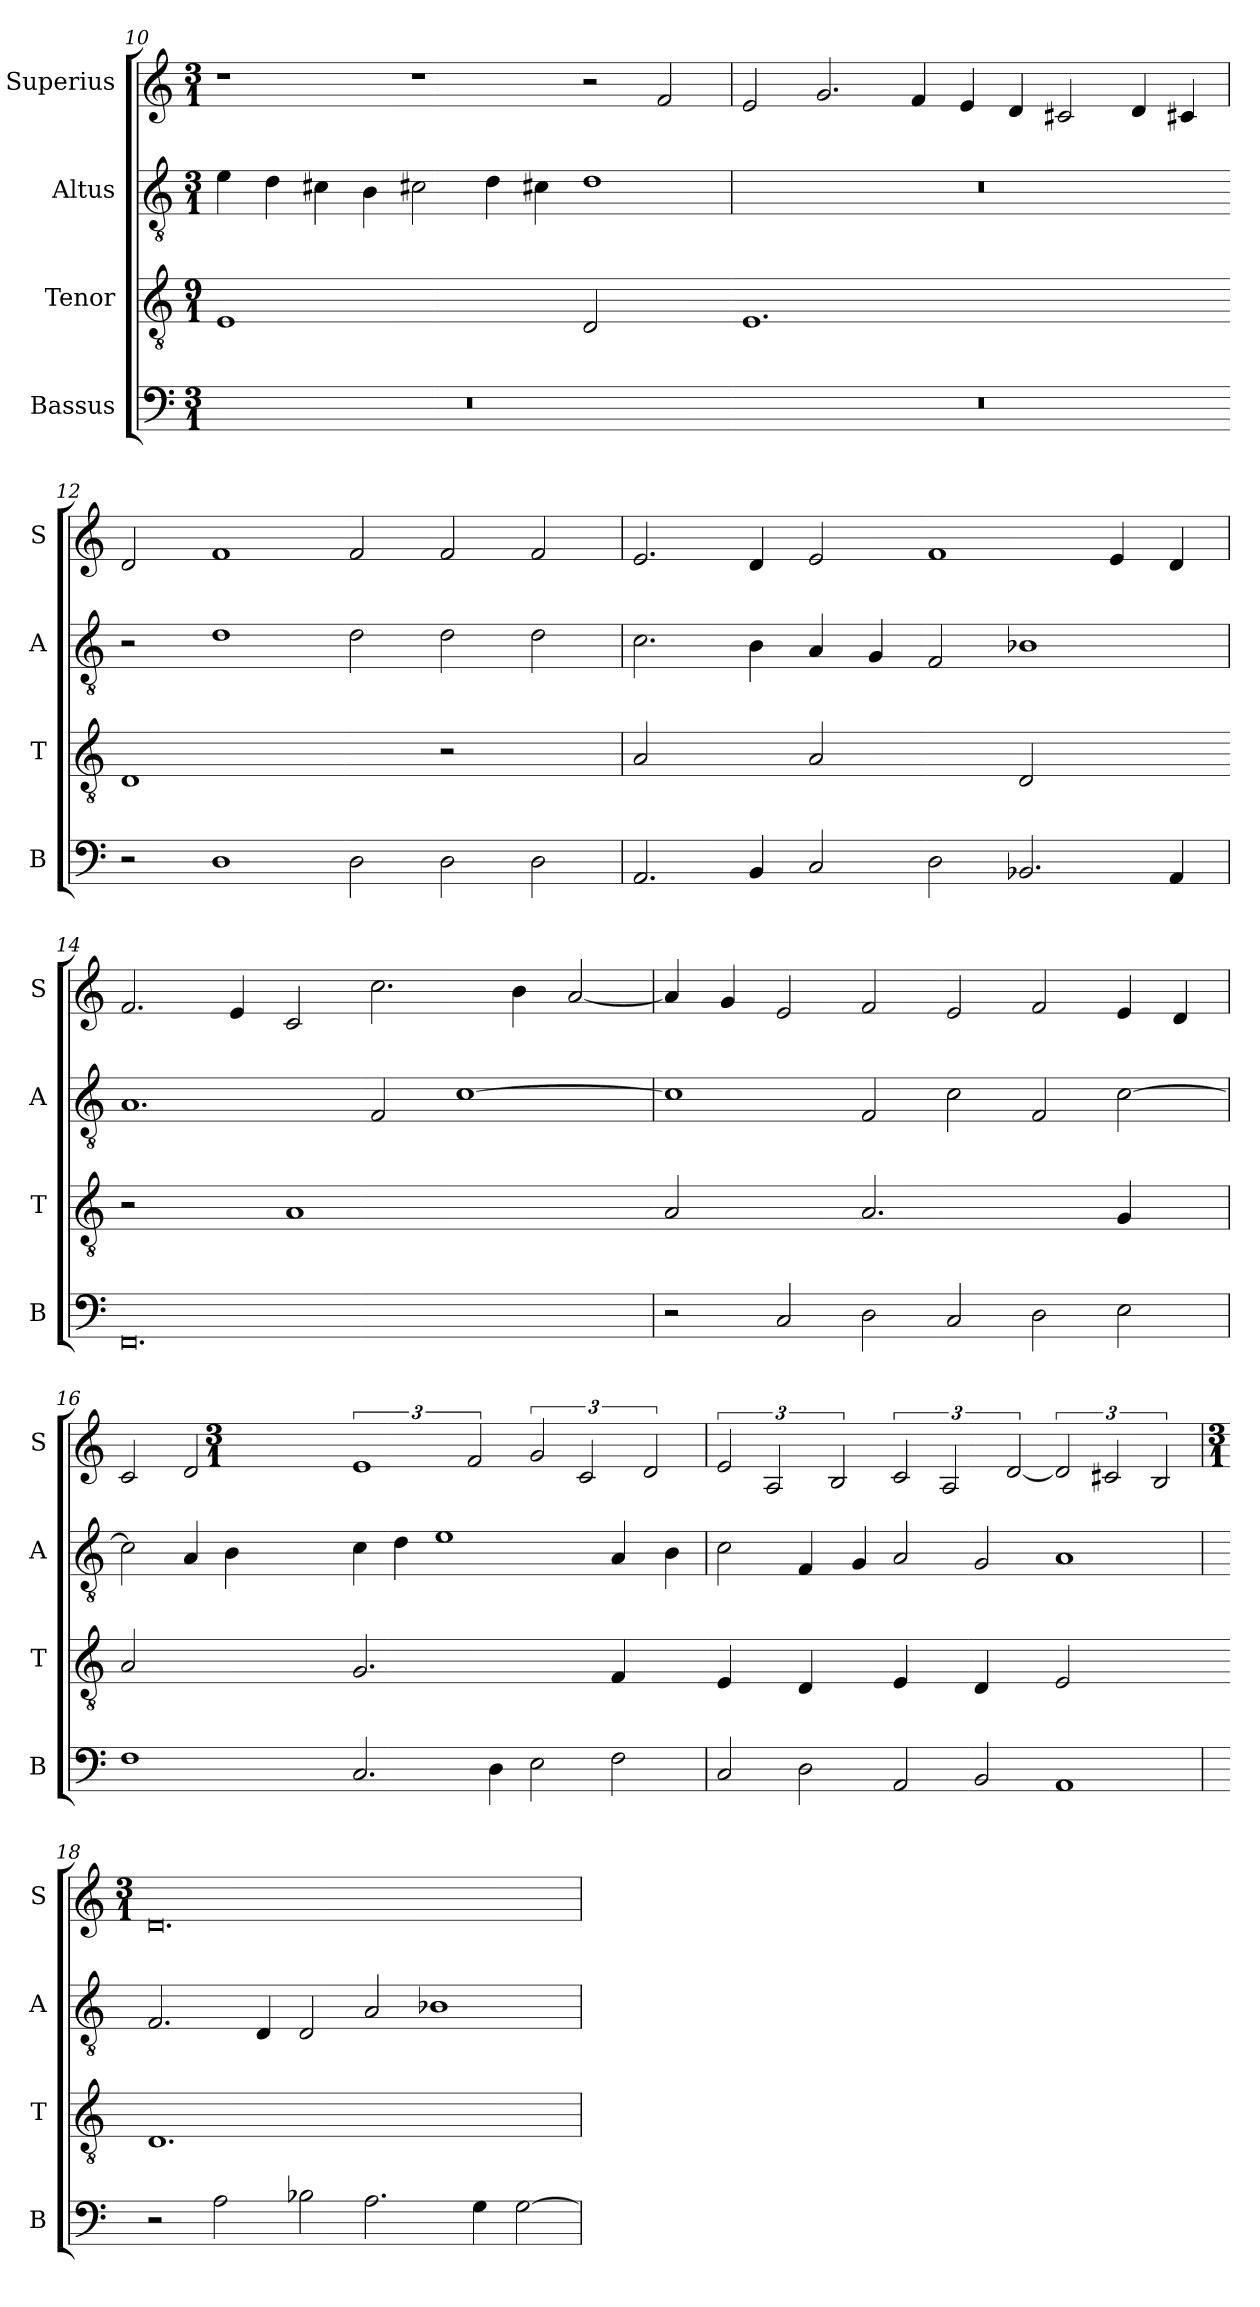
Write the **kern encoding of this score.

**kern	**kern	**kern	**kern
*part4	*part3	*part2	*part1
*staff4	*staff3	*staff2	*staff1
*I"Bassus	*I"Tenor	*I"Altus	*I"Superius
*I'B	*I'T	*I'A	*I'S
*clefF4	*clefGv2	*clefGv2	*clefG2
*k[]	*k[]	*k[]	*k[]
*M3/1	*M9/1	*M3/1	*M3/1
=10	=10	=10	=10
!	!LO:N:vis=1	!	!
0.r	0E	4e\	1r
.	.	4d\	.
.	.	4c#X\	.
.	.	4B\	.
.	.	2c#X\	1r
.	.	4d\	.
.	.	4c#X\	.
!	!LO:N:vis=2	!	!
.	1D	1d	2r
.	.	.	2f/
=11	=11-	=11	=11
!	!LO:N:vis=1.	!	!
0.r	0.E	0.r	2e/
.	.	.	2.g/
.	.	.	4f/
.	.	.	4e/
.	.	.	4d/
.	.	.	2c#X/
.	.	.	4d/
.	.	.	4c#X/
=12	=12-	=12	=12
!	!LO:N:vis=1	!	!
2r	0D	2r	2d/
1D	.	1d	1f
2D\	.	2d\	2f/
!	!LO:N:vis=2	!	!
2D\	1r	2d\	2f/
2D\	.	2d\	2f/
=13	=13	=13	=13
!	!LO:N:vis=2	!	!
2.AA/	1A	2.c\	2.e/
4BB/	.	4B\	4d/
!	!LO:N:vis=2	!	!
2C/	1A	4A/	2e/
.	.	4G/	.
2D\	.	2F/	1f
!	!LO:N:vis=2	!	!
2.BB-X/	1D	1B-X	.
.	.	.	4e/
4AA/	.	.	4d/
=14	=14-	=14	=14
!	!LO:N:vis=2	!	!
0.FF	1r	1.A	2.f/
.	.	.	4e/
!	!LO:N:vis=1	!	!
.	0A	.	2c/
.	.	2F/	2.cc\
.	.	[1c	.
.	.	.	4b\
.	.	.	[2a/
=15	=15-	=15	=15
!	!LO:N:vis=2	!	!
2r	1A	1c]	4a/]
.	.	.	4g/
2C/	.	.	2e/
!	!LO:N:vis=2.	!	!
2D\	1.A	2F/	2f/
2C/	.	2c\	2e/
2D\	.	2F/	2f/
!	!LO:N:vis=4	!	!
2E\	2G/	[2c\	4e/
.	.	.	4d/
=16	=16	=16	=16
!	!LO:N:vis=2	!	!
1F	1A	2c\]	2c/
.	.	4A/	2d/
.	.	4B\	.
*	*	*	*M3/1
!	!LO:N:vis=2.	!	!
2.C/	1.G	4c\	3%2e
.	.	4d\	.
.	.	1e	.
.	.	.	3f/
4D\	.	.	.
2E\	.	.	3g/
.	.	.	3c/
!	!LO:N:vis=4	!	!
2F\	2F/	4A/	.
.	.	.	3d/
.	.	4B\	.
=17	=17-	=17	=17
!	!LO:N:vis=4	!	!
2C/	2E/	2c\	3e/
.	.	.	3A/
!	!LO:N:vis=4	!	!
2D\	2D/	4F/	.
.	.	.	3B/
.	.	4G/	.
!	!LO:N:vis=4	!	!
2AA/	2E/	2A/	3c/
.	.	.	3A/
!	!LO:N:vis=4	!	!
2BB/	2D/	2G/	.
.	.	.	[3d/
!	!LO:N:vis=2	!	!
1AA	1E	1A	3d/]
.	.	.	3c#X/
.	.	.	3B/
=18	=18-	=18	=18
*	*	*	*M3/1
!	!LO:N:vis=1.	!	!
2r	0.D	2.F/	0.d
2A\	.	.	.
.	.	4D/	.
2B-X\	.	2D/	.
2.A\	.	2A/	.
.	.	1B-X	.
4G\	.	.	.
[2G\	.	.	.
=	=	=	=
*-	*-	*-	*-
